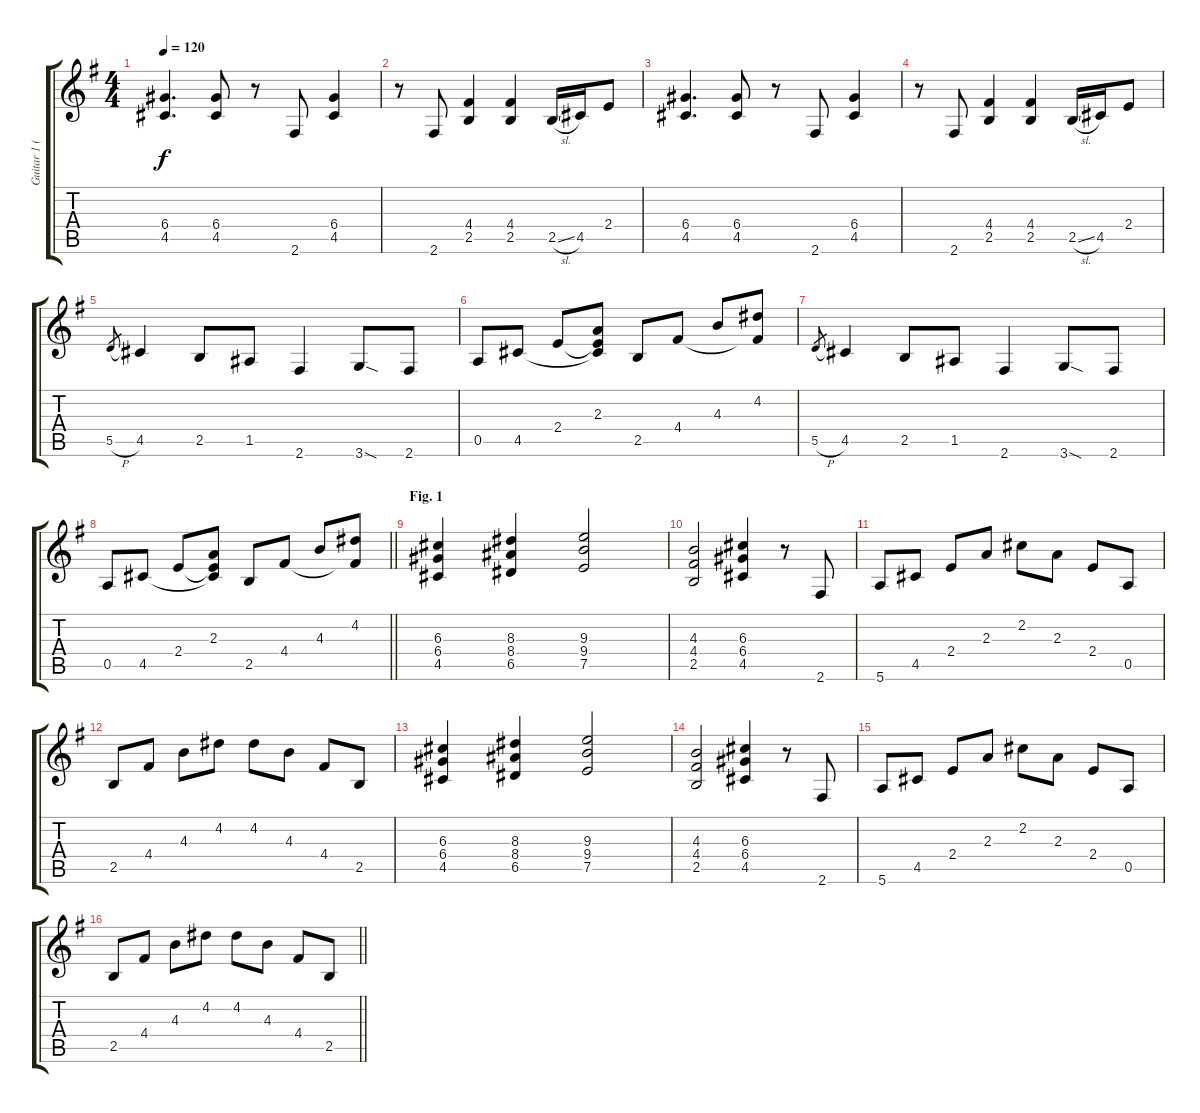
\track ("Guitar 1 (Tony Iommi)" "Guitar 1 (") {instrument overdrivenguitar}
\staff {score tabs}
\tuning (E4 B3 G3 D3 A2 E2) {hide}
\ts (4 4)
\tempo 120
\clef g2
\ks g
(6.4 4.5).4{d dy f} (6.4 4.5).8 r.8 2.6.8 (6.4 4.5).4 |
r.8 2.6.8 (4.4 2.5).4 (4.4 2.5).4 2.5{sl}.16 4.5.16 2.4.8 |
(6.4 4.5).4{d} (6.4 4.5).8 r.8 2.6.8 (6.4 4.5).4 |
r.8 2.6.8 (4.4 2.5).4 (4.4 2.5).4 2.5{sl}.16 4.5.16 2.4.8 |
5.5{h}.8{gr} 4.5.4 2.5.8 1.5.8 2.6.4 3.6{sod}.8 2.6.8 |
0.5.8 4.5.8 2.4.8 (2.3 2.4{t} 4.5{t}).8 2.5.8 4.4.8 4.3.8 (4.2 4.4{t}).8 |
5.5{h}.8{gr} 4.5.4 2.5.8 1.5.8 2.6.4 3.6{sod}.8 2.6.8 |
\barLineRight lightlight
0.5.8 4.5.8 2.4.8 (2.3 2.4{t} 4.5{t}).8 2.5.8 4.4.8 4.3.8 (4.2 4.4{t}).8 |
\section ("" "Fig. 1")
(6.3 6.4 4.5).4 (8.3 8.4 6.5).4 (9.3 9.4 7.5).2 |
(4.3 4.4 2.5).2 (6.3 6.4 4.5).4 r.8 2.6.8 |
5.6.8 4.5.8 2.4.8 2.3.8 2.2.8 2.3.8 2.4.8 0.5.8 |
2.5.8 4.4.8 4.3.8 4.2.8 4.2.8 4.3.8 4.4.8 2.5.8 |
(6.3 6.4 4.5).4 (8.3 8.4 6.5).4 (9.3 9.4 7.5).2 |
(4.3 4.4 2.5).2 (6.3 6.4 4.5).4 r.8 2.6.8 |
5.6.8 4.5.8 2.4.8 2.3.8 2.2.8 2.3.8 2.4.8 0.5.8 |
\barLineRight lightlight
2.5.8 4.4.8 4.3.8 4.2.8 4.2.8 4.3.8 4.4.8 2.5.8
